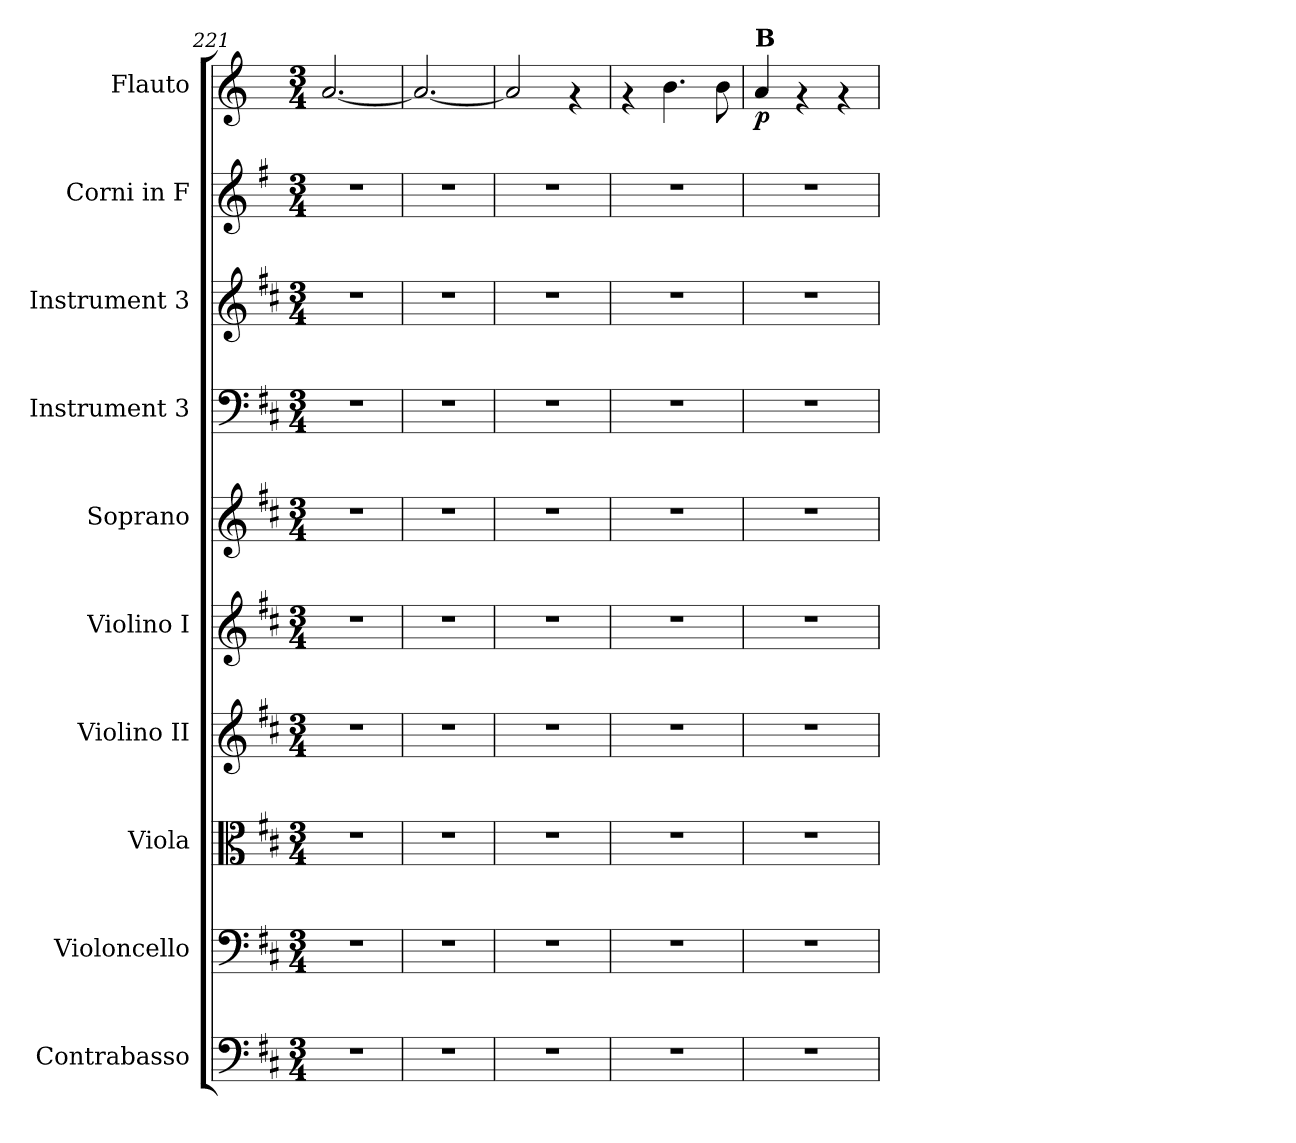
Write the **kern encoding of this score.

**kern	**kern	**kern	**kern	**kern	**kern	**kern	**kern	**kern	**kern	**dynam
*part10	*part9	*part8	*part7	*part6	*part5	*part4	*part3	*part2	*part1	*part1
*staff10	*staff9	*staff8	*staff7	*staff6	*staff5	*staff4	*staff3	*staff2	*staff1	*staff1
*I"Contrabasso	*I"Violoncello	*I"Viola	*I"Violino II	*I"Violino I	*I"Soprano	*I"Instrument 3	*I"Instrument 3	*I"Corni in F	*I"Flauto	*
*I'Cb.	*I'Vc.	*I'Vla.	*I'Vln. II	*I'Vln. I	*I'S	*	*	*I'Cor.	*I'Fl.	*
!!LO:LB:g=z
*clefF4	*clefF4	*clefC3	*clefG2	*clefG2	*clefG2	*clefF4	*clefG2	*clefG2	*clefG2	*
*ITrd1c2	*ITrd1c2	*ITrd1c2	*ITrd1c2	*ITrd1c2	*ITrd1c2	*ITrd1c2	*ITrd1c2	*ITrd4c7	*ITrd1c2	*
*k[]	*k[]	*k[]	*k[]	*k[]	*k[]	*k[]	*k[]	*k[]	*k[b-e-]	*
*C:	*C:	*C:	*C:	*C:	*C:	*C:	*C:	*C:	*B-:	*
*M3/4	*M3/4	*M3/4	*M3/4	*M3/4	*M3/4	*M3/4	*M3/4	*M3/4	*M3/4	*
=221	=221	=221	=221	=221	=221	=221	=221	=221	=221	=221
2.r	2.r	2.r	2.r	2.r	2.r	2.r	2.r	2.r	[<2.g/	.
=222	=222	=222	=222	=222	=222	=222	=222	=222	=222	=222
2.r	2.r	2.r	2.r	2.r	2.r	2.r	2.r	2.r	2.g/_<	.
=223	=223	=223	=223	=223	=223	=223	=223	=223	=223	=223
2.r	2.r	2.r	2.r	2.r	2.r	2.r	2.r	2.r	2g/]	.
.	.	.	.	.	.	.	.	.	4rf	.
=224	=224	=224	=224	=224	=224	=224	=224	=224	=224	=224
2.r	2.r	2.r	2.r	2.r	2.r	2.r	2.r	2.r	4rf	.
.	.	.	.	.	.	.	.	.	4.a\	.
.	.	.	.	.	.	.	.	.	8a\	.
!!LO:PB:g=z
=225	=225	=225	=225	=225	=225	=225	=225	=225	=225	=225
!	!	!	!	!	!	!	!	!	!LO:TX:a:B:t=B	!
!	!	!	!	!	!	!	!	!	!	!LO:DY:b
2.r	2.r	2.r	2.r	2.r	2.r	2.r	2.r	2.r	4g/	p
.	.	.	.	.	.	.	.	.	4rf	.
.	.	.	.	.	.	.	.	.	4rf	.
=	=	=	=	=	=	=	=	=	=	=
*-	*-	*-	*-	*-	*-	*-	*-	*-	*-	*-
